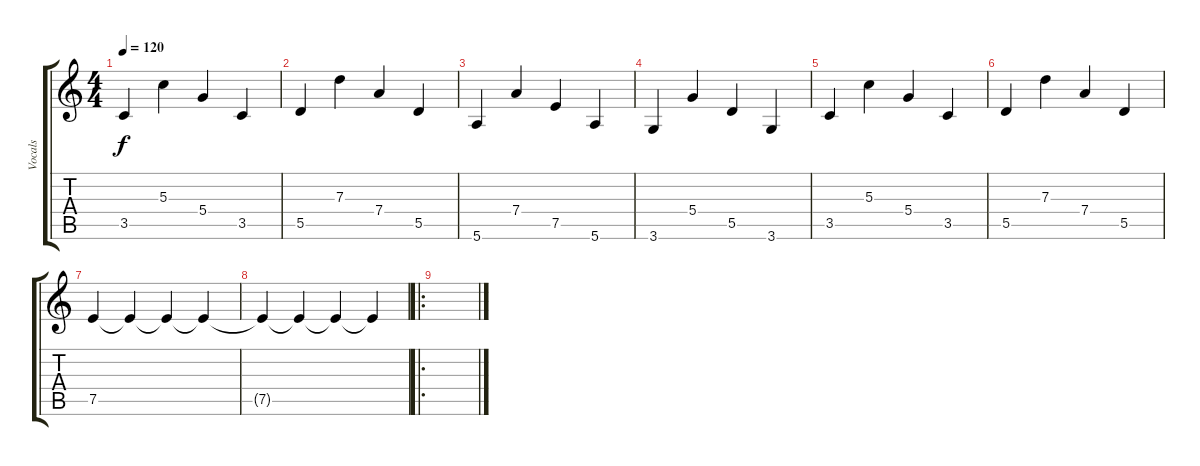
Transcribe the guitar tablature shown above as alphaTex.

\track ("Vocals" "Vocals") {instrument acousticguitarnylon}
\staff {score tabs}
\tuning (E4 B3 G3 D3 A2 E2) {hide}
\ts (4 4)
\tempo 120
\clef g2
\ks c
3.5.4{dy f} 5.3.4 5.4.4 3.5.4 |
5.5.4 7.3.4 7.4.4 5.5.4 |
5.6.4 7.4.4 7.5.4 5.6.4 |
3.6.4 5.4.4 5.5.4 3.6.4 |
3.5.4 5.3.4 5.4.4 3.5.4 |
5.5.4 7.3.4 7.4.4 5.5.4 |
7.5.4 7.5{t}.4 7.5{t}.4 7.5{t}.4 |
7.5{t}.4 7.5{t}.4 7.5{t}.4 7.5{t}.4 |
\ro
